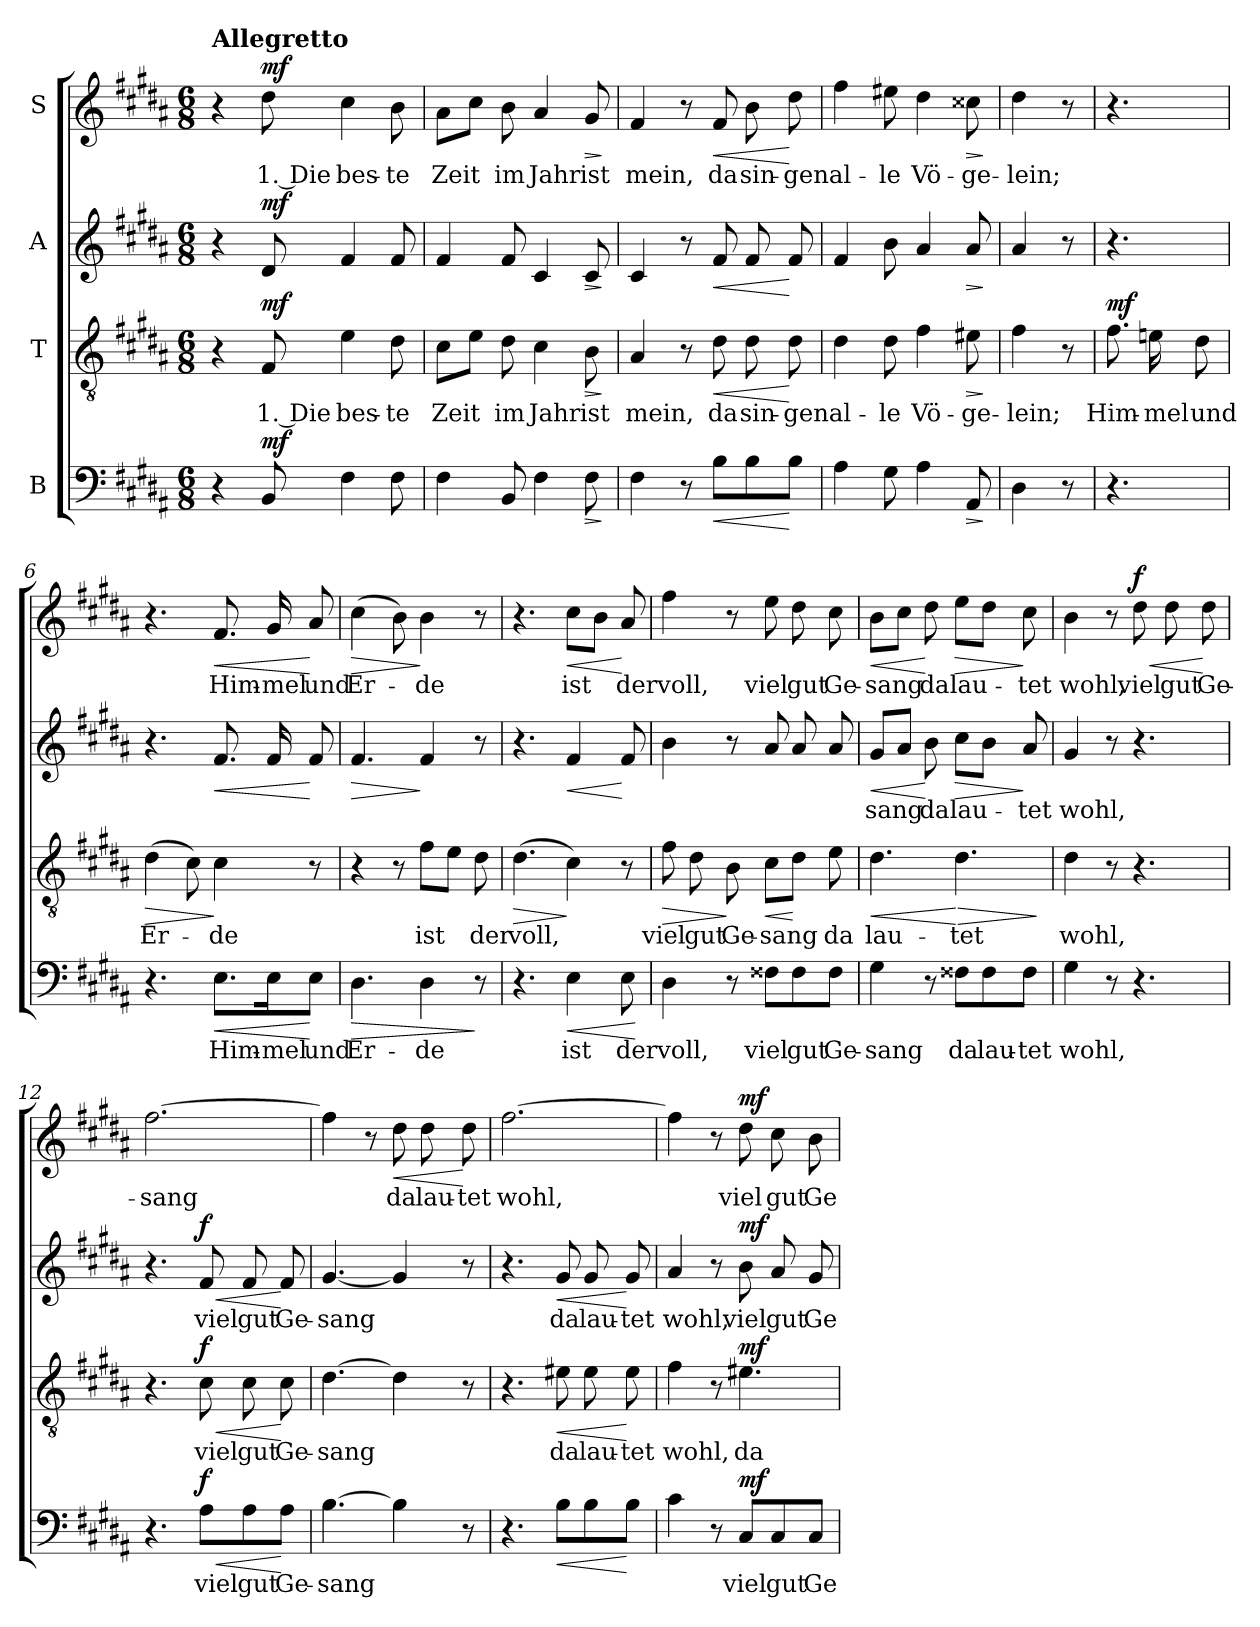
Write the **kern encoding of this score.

**kern	**text	**dynam	**kern	**text	**dynam	**kern	**text	**dynam	**kern	**text	**dynam
*part4	*part4	*part4	*part3	*part3	*part3	*part2	*part2	*part2	*part1	*part1	*part1
*staff4	*staff4	*staff4	*staff3	*staff3	*staff3	*staff2	*staff2	*staff2	*staff1	*staff1	*staff1
*I"B	*	*	*I"T	*	*	*I"A	*	*	*I"S	*	*
*clefF4	*	*	*clefGv2	*	*	*clefG2	*	*	*clefG2	*	*
*k[f#c#g#d#a#]	*	*	*k[f#c#g#d#a#]	*	*	*k[f#c#g#d#a#]	*	*	*k[f#c#g#d#a#]	*	*
*M6/8	*	*	*M6/8	*	*	*M6/8	*	*	*M6/8	*	*
=1	=1	=1	=1	=1	=1	=1	=1	=1	=1	=1	=1
!	!	!	!	!	!	!	!	!	!LO:TX:a:B:t=Allegretto	!	!
4r	.	.	4r	.	.	4r	.	.	4r	.	.
!	!	!LO:DY:a	!	!LO:LY:b	!LO:DY:a	!	!	!LO:DY:a	!	!LO:LY:b	!LO:DY:a
8BB/	.	mf	8F#/	1. Die	mf	8d#/	.	mf	8dd#\	1. Die	mf
!	!	!	!	!LO:LY:b	!	!	!	!	!	!LO:LY:b	!
4F#\	.	.	4e\	bes-	.	4f#/	.	.	4cc#\	bes-	.
!	!	!	!	!LO:LY:b	!	!	!	!	!	!LO:LY:b	!
8F#\	.	.	8d#\	-te	.	8f#/	.	.	8b\	-te	.
=2	=2	=2	=2	=2	=2	=2	=2	=2	=2	=2	=2
!	!	!	!	!LO:LY:b	!	!	!	!	!	!LO:LY:b	!
4F#\	.	.	8c#\L	Zeit	.	4f#/	.	.	8a#\L	-Zeit	.
.	.	.	8e\J	.	.	.	.	.	8cc#\J	.	.
!	!	!	!	!LO:LY:b	!	!	!	!	!	!LO:LY:b	!
8BB/	.	.	8d#\	im	.	8f#/	.	.	8b\	im	.
!	!	!	!	!LO:LY:b	!	!	!	!	!	!LO:LY:b	!
4F#\	.	.	4c#\	Jahr	.	4c#/	.	.	4a#/	Jahr	.
!	!	!LO:HP:b	!	!LO:LY:b	!LO:HP:b	!	!	!LO:HP:b	!	!LO:LY:b	!LO:HP:b
8F#\	.	>	8B\	ist	>	8c#/	.	>	8g#/	ist	>
.	.	]	.	.	]	.	.	]	.	.	]
=3	=3	=3	=3	=3	=3	=3	=3	=3	=3	=3	=3
!	!	!	!	!LO:LY:b	!	!	!	!	!	!LO:LY:b	!
4F#\	.	.	4A#/	mein,	.	4c#/	.	.	4f#/	mein,	.
8r	.	.	8r	.	.	8r	.	.	8r	.	.
!	!	!LO:HP:b	!	!LO:LY:b	!LO:HP:b	!	!	!LO:HP:b	!	!LO:LY:b	!LO:HP:b
8B\L	.	<	8d#\	da	<	8f#/	.	<	8f#/	da	<
!	!	!	!	!LO:LY:b	!	!	!	!	!	!LO:LY:b	!
8B\	.	.	8d#\	sin-	.	8f#/	.	.	8b\	sin-	.
!	!	!	!	!LO:LY:b	!	!	!	!	!	!LO:LY:b	!
8B\J	.	[	8d#\	-gen	[	8f#/	.	[	8dd#\	-gen	[
=4	=4	=4	=4	=4	=4	=4	=4	=4	=4	=4	=4
!	!	!	!	!LO:LY:b	!	!	!	!	!	!LO:LY:b	!
4A#\	.	.	4d#\	al-	.	4f#/	.	.	4ff#\	al-	.
!	!	!	!	!LO:LY:b	!	!	!	!	!	!LO:LY:b	!
8G#\	.	.	8d#\	-le	.	8b\	.	.	8ee#X\	-le	.
!	!	!	!	!LO:LY:b	!	!	!	!	!	!LO:LY:b	!
4A#\	.	.	4f#\	Vö-	.	4a#/	.	.	4dd#\	Vö-	.
!	!	!LO:HP:b	!	!LO:LY:b	!LO:HP:b	!	!	!LO:HP:b	!	!LO:LY:b	!LO:HP:b
8AA#/	.	>	8e#X\	-ge-	>	8a#/	.	>	8cc##X\	-ge-	>
.	.	]	.	.	]	.	.	]	.	.	]
=5	=5	=5	=5	=5	=5	=5	=5	=5	=5	=5	=5
!	!	!	!	!LO:LY:b	!	!	!	!	!	!LO:LY:b	!
4D#\	.	.	4f#\	-lein;	.	4a#/	.	.	4dd#\	-lein;	.
8r	.	.	8r	.	.	8r	.	.	8r	.	.
!!LO:LB:g=z
=5X1	=5X1	=5X1	=5X1	=5X1	=5X1	=5X1	=5X1	=5X1	=5X1	=5X1	=5X1
!	!	!	!	!LO:LY:b	!LO:DY:a	!	!	!	!	!	!
4.r	.	.	8.f#\	Him-	mf	4.r	.	.	4.r	.	.
!	!	!	!	!LO:LY:b	!	!	!	!	!	!	!
.	.	.	16en\	-mel	.	.	.	.	.	.	.
!	!	!	!	!LO:LY:b	!	!	!	!	!	!	!
.	.	.	8d#\	und	.	.	.	.	.	.	.
=6	=6	=6	=6	=6	=6	=6	=6	=6	=6	=6	=6
!	!	!	!	!LO:LY:b	!LO:HP:b	!	!	!	!	!	!
4.r	.	.	(4d#\	Er-	>	4.r	.	.	4.r	.	.
.	.	.	8c#\)	.	.	.	.	.	.	.	.
!	!LO:LY:b	!LO:HP:b	!	!LO:LY:b	!	!	!	!LO:HP:b	!	!LO:LY:b	!LO:HP:b
8.E\L	Him-	<	4c#\	-de	]	8.f#/	.	<	8.f#/	Him-	<
!	!LO:LY:b	!	!	!	!	!	!	!	!	!LO:LY:b	!
16E\K	-mel	.	.	.	.	16f#/	.	.	16g#/	-mel	.
!	!LO:LY:b	!	!	!	!	!	!	!	!	!LO:LY:b	!
8E\J	und	[	8r	.	.	8f#/	.	[	8a#/	und	[
=7	=7	=7	=7	=7	=7	=7	=7	=7	=7	=7	=7
!	!LO:LY:b	!LO:HP:b	!	!	!	!	!	!LO:HP:b	!	!LO:LY:b	!LO:HP:b
4.D#\	Er-	>	4r	.	.	4.f#/	.	>	(4cc#\	Er-	>
.	.	.	8r	.	.	.	.	.	8b\)	.	.
!	!LO:LY:b	!	!	!LO:LY:b	!	!	!	!	!	!LO:LY:b	!
4D#\	-de	.	8f#\L	ist	.	4f#/	.	]	4b\	-de	]
.	.	.	8e\J	.	.	.	.	.	.	.	.
!	!	!	!	!LO:LY:b	!	!	!	!	!	!	!
8r	.	]	8d#\	der	.	8r	.	.	8r	.	.
=8	=8	=8	=8	=8	=8	=8	=8	=8	=8	=8	=8
!	!	!	!	!LO:LY:b	!LO:HP:b	!	!	!	!	!	!
4.r	.	.	(4.d#\	voll,	>	4.r	.	.	4.r	.	.
!	!LO:LY:b	!LO:HP:b	!	!	!	!	!	!LO:HP:b	!	!LO:LY:b	!LO:HP:b
4E\	ist	<	4c#\)	.	]	4f#/	.	<	8cc#\L	ist	<
.	.	.	.	.	.	.	.	.	8b\J	.	.
!	!LO:LY:b	!	!	!	!	!	!	!	!	!LO:LY:b	!
8E\	der	.	8r	.	.	8f#/	.	[	8a#/	der	[
.	.	[	.	.	.	.	.	.	.	.	.
=9	=9	=9	=9	=9	=9	=9	=9	=9	=9	=9	=9
!	!LO:LY:b	!	!	!LO:LY:b	!LO:HP:b	!	!	!	!	!LO:LY:b	!
4D#\	voll,	.	8f#\	viel	>	4b\	.	.	4ff#\	voll,	.
!	!	!	!	!LO:LY:b	!	!	!	!	!	!	!
.	.	.	8d#\	gut	.	.	.	.	.	.	.
!	!	!	!	!LO:LY:b	!	!	!	!	!	!	!
8r	.	.	8B\	Ge-	]	8r	.	.	8r	.	.
!	!LO:LY:b	!	!	!LO:LY:b	!LO:HP:b	!	!	!	!	!LO:LY:b	!
8F##X\L	viel	.	8c#\L	-sang	<	8a#/	.	.	8ee\	viel	.
!	!LO:LY:b	!	!	!	!	!	!	!	!	!LO:LY:b	!
8F##\	gut	.	8d#\J	.	[	8a#/	.	.	8dd#\	gut	.
!	!LO:LY:b	!	!	!LO:LY:b	!	!	!	!	!	!LO:LY:b	!
8F##\J	Ge-	.	8e\	da	.	8a#/	.	.	8cc#\	Ge-	.
!!LO:LB:g=z
=10	=10	=10	=10	=10	=10	=10	=10	=10	=10	=10	=10
!	!LO:LY:b	!	!	!LO:LY:b	!LO:HP:b	!	!LO:LY:b	!LO:HP:b	!	!LO:LY:b	!LO:HP:b
4G#\	-sang	.	4.d#\	lau-	<	8g#/L	-sang	<	8b\L	-sang	<
.	.	.	.	.	.	8a#/J	.	.	8cc#\J	.	.
!	!	!	!	!	!	!	!LO:LY:b	!	!	!LO:LY:b	!
8r	.	.	.	.	.	8b\	da	[	8dd#\	da	[
!	!LO:LY:b	!	!	!LO:LY:b	!LO:HP:n=1:b	!	!LO:LY:b	!LO:HP:b	!	!LO:LY:b	!LO:HP:b
8F##X\L	da	.	4.d#\	-tet	[ >	8cc#\L	lau-	>	8ee\L	lau-	>
!	!LO:LY:b	!	!	!	!	!	!	!	!	!	!
8F##\	lau-	.	.	.	.	8b\J	.	.	8dd#\J	.	.
!	!LO:LY:b	!	!	!	!	!	!LO:LY:b	!	!	!LO:LY:b	!
8F##\J	-tet	.	.	.	.	8a#/	-tet	]	8cc#\	-tet	]
.	.	.	.	.	]	.	.	.	.	.	.
=11	=11	=11	=11	=11	=11	=11	=11	=11	=11	=11	=11
!	!LO:LY:b	!	!	!LO:LY:b	!	!	!LO:LY:b	!	!	!LO:LY:b	!
4G#\	wohl,	.	4d#\	wohl,	.	4g#/	wohl,	.	4b\	wohl,	.
8r	.	.	8r	.	.	8r	.	.	8r	.	.
!	!	!	!	!	!	!	!	!	!	!LO:LY:b	!LO:HP:b
!	!	!	!	!	!	!	!	!	!	!	!LO:DY:n=1:a
4.r	.	.	4.r	.	.	4.r	.	.	8dd#\	viel	< f
!	!	!	!	!	!	!	!	!	!	!LO:LY:b	!
.	.	.	.	.	.	.	.	.	8dd#\	gut	.
!	!	!	!	!	!	!	!	!	!	!LO:LY:b	!
.	.	.	.	.	.	.	.	.	8dd#\	Ge-	[
=12	=12	=12	=12	=12	=12	=12	=12	=12	=12	=12	=12
!	!	!	!	!	!	!	!	!	!	!LO:LY:b	!
4.r	.	.	4.r	.	.	4.r	.	.	[2.ff#\	-sang	.
!	!LO:LY:b	!LO:HP:b	!	!LO:LY:b	!LO:HP:b	!	!LO:LY:b	!LO:HP:b	!	!	!
!	!	!LO:DY:n=1:a	!	!	!LO:DY:n=1:a	!	!	!LO:DY:n=1:a	!	!	!
8A#\L	viel	< f	8c#\	viel	< f	8f#/	viel	< f	.	.	.
!	!LO:LY:b	!	!	!LO:LY:b	!	!	!LO:LY:b	!	!	!	!
8A#\	gut	.	8c#\	gut	.	8f#/	gut	.	.	.	.
!	!LO:LY:b	!	!	!LO:LY:b	!	!	!LO:LY:b	!	!	!	!
8A#\J	Ge-	[	8c#\	Ge-	[	8f#/	Ge-	[	.	.	.
=13	=13	=13	=13	=13	=13	=13	=13	=13	=13	=13	=13
!	!LO:LY:b	!	!	!LO:LY:b	!	!	!LO:LY:b	!	!	!	!
[4.B\	-sang	.	[4.d#\	-sang	.	[4.g#/	-sang	.	4ff#\]	.	.
.	.	.	.	.	.	.	.	.	8r	.	.
!	!	!	!	!	!	!	!	!	!	!LO:LY:b	!LO:HP:b
4B\]	.	.	4d#\]	.	.	4g#/]	.	.	8dd#\	da	<
!	!	!	!	!	!	!	!	!	!	!LO:LY:b	!
.	.	.	.	.	.	.	.	.	8dd#\	lau-	.
!	!	!	!	!	!	!	!	!	!	!LO:LY:b	!
8r	.	.	8r	.	.	8r	.	.	8dd#\	-tet	[
!!LO:PB:g=z
=14	=14	=14	=14	=14	=14	=14	=14	=14	=14	=14	=14
!	!	!	!	!	!	!	!	!	!	!LO:LY:b	!
4.r	.	.	4.r	.	.	4.r	.	.	[2.ff#\	wohl,	.
!	!	!LO:HP:b	!	!LO:LY:b	!LO:HP:b	!	!LO:LY:b	!LO:HP:b	!	!	!
8B\L	.	<	8e#X\	da	<	8g#/	da	<	.	.	.
!	!	!	!	!LO:LY:b	!	!	!LO:LY:b	!	!	!	!
8B\	.	.	8e#\	lau-	.	8g#/	lau-	.	.	.	.
!	!	!	!	!LO:LY:b	!	!	!LO:LY:b	!	!	!	!
8B\J	.	[	8e#\	-tet	[	8g#/	-tet	[	.	.	.
=15	=15	=15	=15	=15	=15	=15	=15	=15	=15	=15	=15
!	!	!	!	!LO:LY:b	!	!	!LO:LY:b	!	!	!	!
4c#\	.	.	4f#\	wohl,	.	4a#/	wohl,	.	4ff#\]	.	.
8r	.	.	8r	.	.	8r	.	.	8r	.	.
!	!LO:LY:b	!LO:DY:a	!	!LO:LY:b	!LO:DY:a	!	!LO:LY:b	!LO:DY:a	!	!LO:LY:b	!LO:DY:a
8C#/L	viel	mf	4.e#X\	da	mf	8b\	viel	mf	8dd#\	viel	mf
!	!LO:LY:b	!	!	!	!	!	!LO:LY:b	!	!	!LO:LY:b	!
8C#/	gut	.	.	.	.	8a#/	gut	.	8cc#\	gut	.
!	!LO:LY:b	!	!	!	!	!	!LO:LY:b	!	!	!LO:LY:b	!
8C#/J	Ge-	.	.	.	.	8g#/	Ge-	.	8b\	Ge-	.
=	=	=	=	=	=	=	=	=	=	=	=
*-	*-	*-	*-	*-	*-	*-	*-	*-	*-	*-	*-
